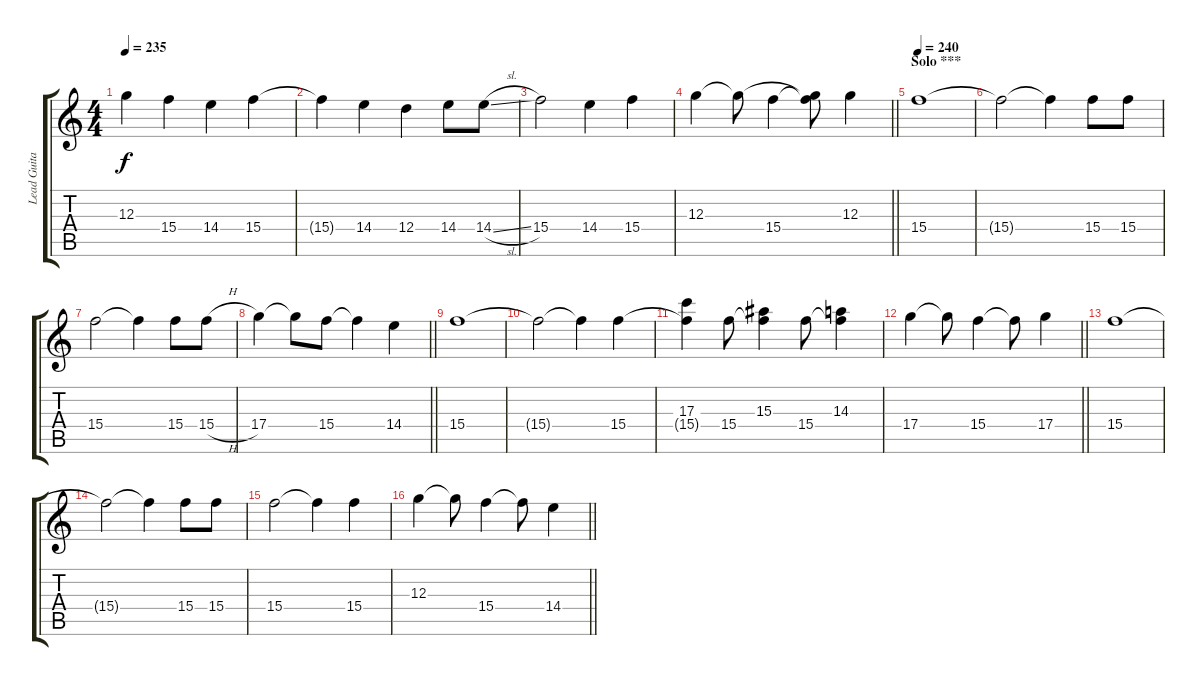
\track ("Lead Guitar - Boby Cool" "Lead Guita") {instrument overdrivenguitar}
\staff {score tabs}
\tuning (E4 B3 G3 D3 A2 E2) {hide}
\ts (4 4)
\tempo 235
\clef g2
\ks c
12.3.4{dy f} 15.4.4 14.4.4 15.4.4 |
15.4{t}.4 14.4.4 12.4.4 14.4.8 14.4{sl}.8 |
15.4.2 14.4.4 15.4.4 |
\barLineRight lightlight
12.3.4 12.3{t}.8 15.4.4 (12.3{t} 15.4{t}).8 12.3.4 |
\section ("" "Solo ***")
\tempo 240
15.4.1 |
15.4{t}.2 15.4{t}.4 15.4.8 15.4.8 |
15.4.2 15.4{t}.4 15.4.8 15.4{h}.8 |
\barLineRight lightlight
17.4.4 17.4{t}.8 15.4.8 15.4{t}.4 14.4.4 |
15.4.1 |
15.4{t}.2 15.4{t}.4 15.4.4 |
(17.3 15.4{t}).4 15.4.8 (15.3 15.4{t}).4 15.4.8 (14.3 15.4{t}).4 |
\barLineRight lightlight
17.4.4 17.4{t}.8 15.4.4 15.4{t}.8 17.4.4 |
15.4.1 |
15.4{t}.2 15.4{t}.4 15.4.8 15.4.8 |
15.4.2 15.4{t}.4 15.4.4 |
\barLineRight lightlight
12.3.4 12.3{t}.8 15.4.4 15.4{t}.8 14.4.4
